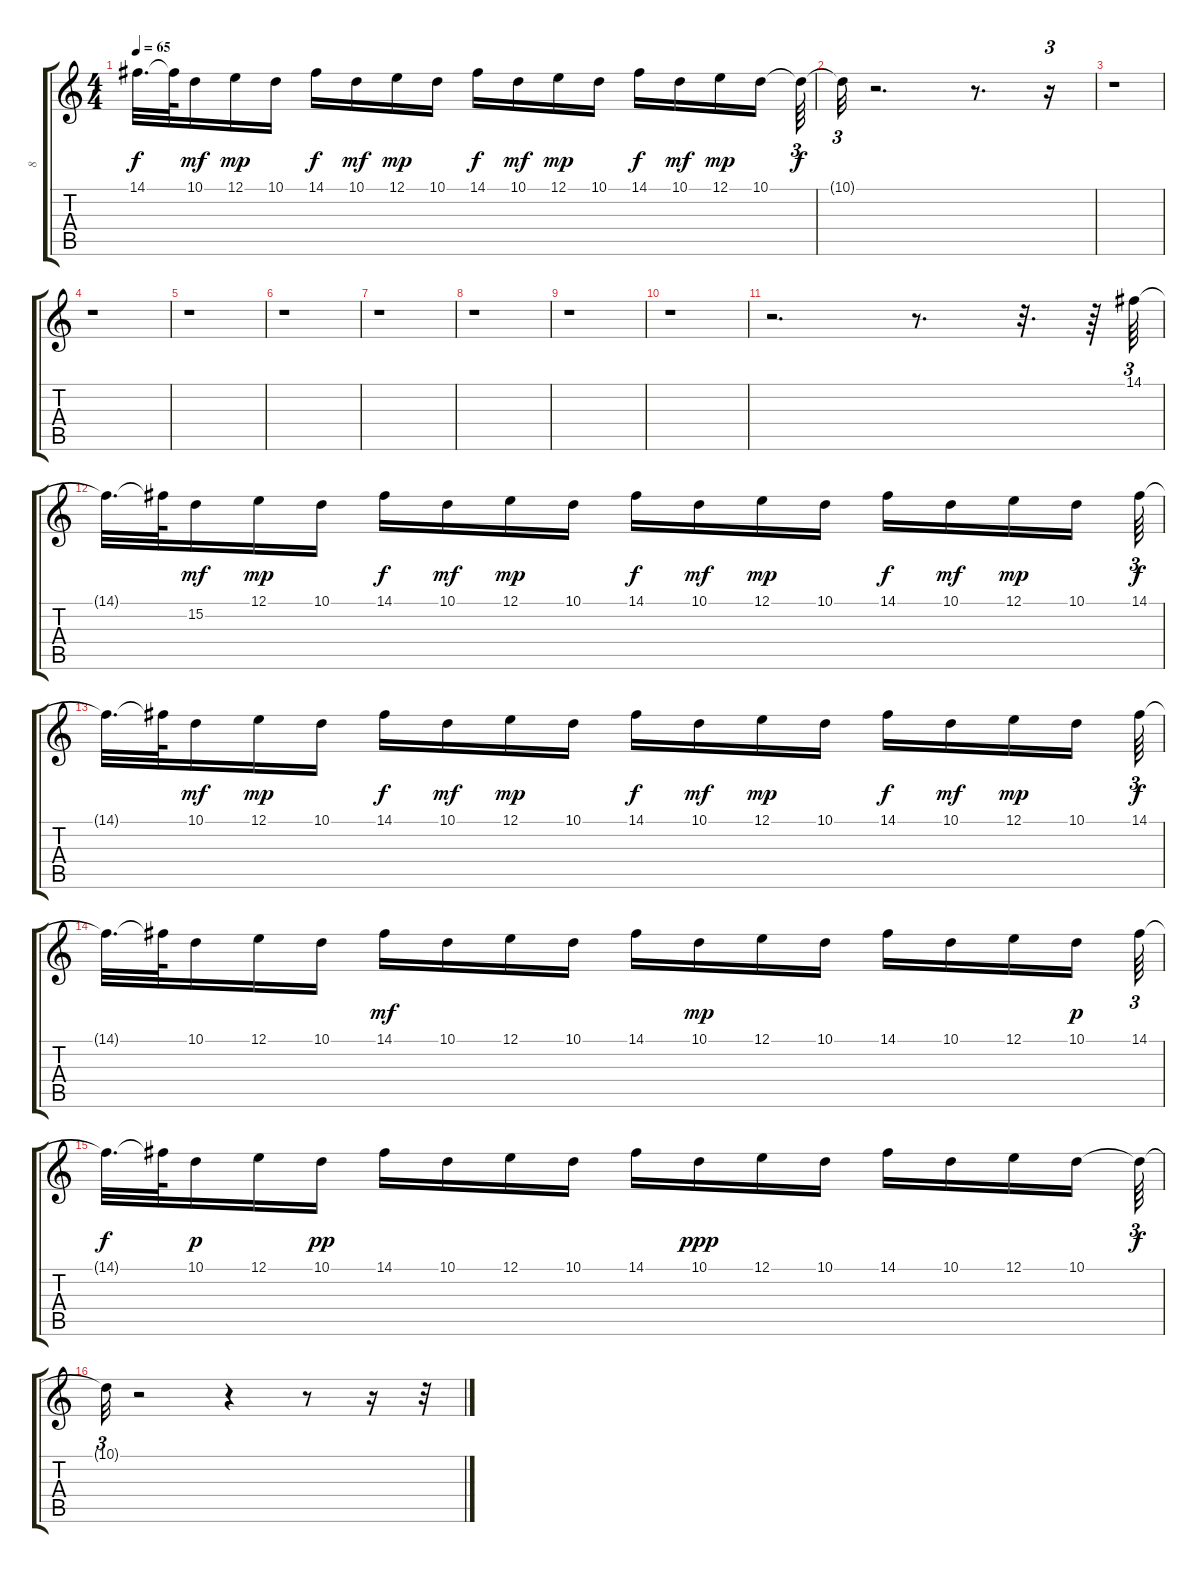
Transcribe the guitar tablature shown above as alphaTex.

\track ("8" "8") {instrument synthvoice}
\staff {score tabs}
\tuning (E4 B3 G3 D3 A2 E2) {hide}
\ts (4 4)
\tempo 65
\clef g2
\ks c
14.1{t}.32{d dy f} 14.1{t}.64 10.1.16{dy mf} 12.1.16{dy mp} 10.1.16 14.1.16{dy f} 10.1.16{dy mf} 12.1.16{dy mp} 10.1.16 14.1.16{dy f} 10.1.16{dy mf} 12.1.16{dy mp} 10.1.16 14.1.16{dy f} 10.1.16{dy mf} 12.1.16{dy mp} 10.1.16 10.1{t}.64{tu (3 2) dy f} |
10.1{t}.32{tu (3 2)} r.2{d} r.8{d} r.16{tu (3 2)} |
r.1 |
r.1 |
r.1 |
r.1 |
r.1 |
r.1 |
r.1 |
r.1 |
r.2{d} r.8{d} r.32{d} r.64 14.1.64{tu (3 2)} |
14.1{t}.32{d} 14.1{t}.64 15.2.16{dy mf} 12.1.16{dy mp} 10.1.16 14.1.16{dy f} 10.1.16{dy mf} 12.1.16{dy mp} 10.1.16 14.1.16{dy f} 10.1.16{dy mf} 12.1.16{dy mp} 10.1.16 14.1.16{dy f} 10.1.16{dy mf} 12.1.16{dy mp} 10.1.16 14.1.64{tu (3 2) dy f} |
14.1{t}.32{d} 14.1{t}.64 10.1.16{dy mf} 12.1.16{dy mp} 10.1.16 14.1.16{dy f} 10.1.16{dy mf} 12.1.16{dy mp} 10.1.16 14.1.16{dy f} 10.1.16{dy mf} 12.1.16{dy mp} 10.1.16 14.1.16{dy f} 10.1.16{dy mf} 12.1.16{dy mp} 10.1.16 14.1.64{tu (3 2) dy f} |
14.1{t}.32{d} 14.1{t}.64 10.1.16 12.1.16 10.1.16 14.1.16{dy mf} 10.1.16 12.1.16 10.1.16 14.1.16 10.1.16{dy mp} 12.1.16 10.1.16 14.1.16 10.1.16 12.1.16 10.1.16{dy p} 14.1.64{tu (3 2)} |
14.1{t}.32{d dy f} 14.1{t}.64 10.1.16{dy p} 12.1.16 10.1.16{dy pp} 14.1.16 10.1.16 12.1.16 10.1.16 14.1.16 10.1.16{dy ppp} 12.1.16 10.1.16 14.1.16 10.1.16 12.1.16 10.1.16 10.1{t}.64{tu (3 2) dy f} |
10.1{t}.32{tu (3 2)} r.2 r.4 r.8 r.16 r.32
